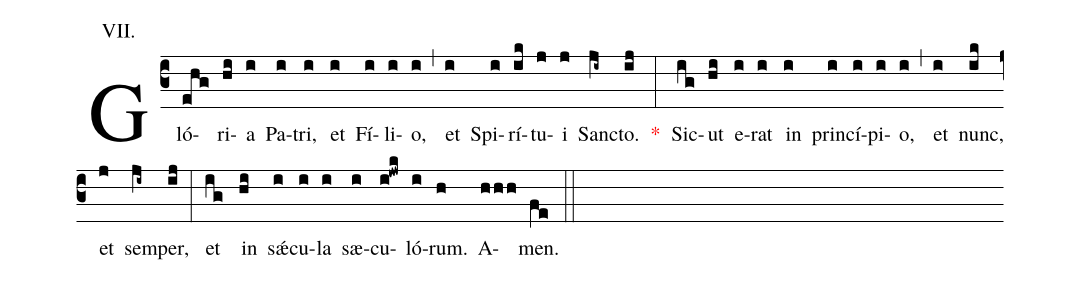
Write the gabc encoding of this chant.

mode:VII.;
%%
(c3) Gló(ehg)ri(hi)a(i) Pa(i)tri,(i) et(i) Fí(i)li(i)o,(i) (,) et(i) Spi(i)rí(ik)tu(j)i(j) San(ji~)cto.(ij) <v>\red{*}</v>(:) Sic(ig)ut(hi) e(i)rat(i) in(i) prin(i)cí(i)pi(i)o,(i) (,) et(i) nunc,(ik) et(j) sem(ji~)per,(ij) (:) et(ig) in(hi) s<sp>'ae</sp>(i)cu(i)la(i) sæ(i)cu(i!jwk)ló(i)rum.(h) A(hhh)men.(fe) (::)
